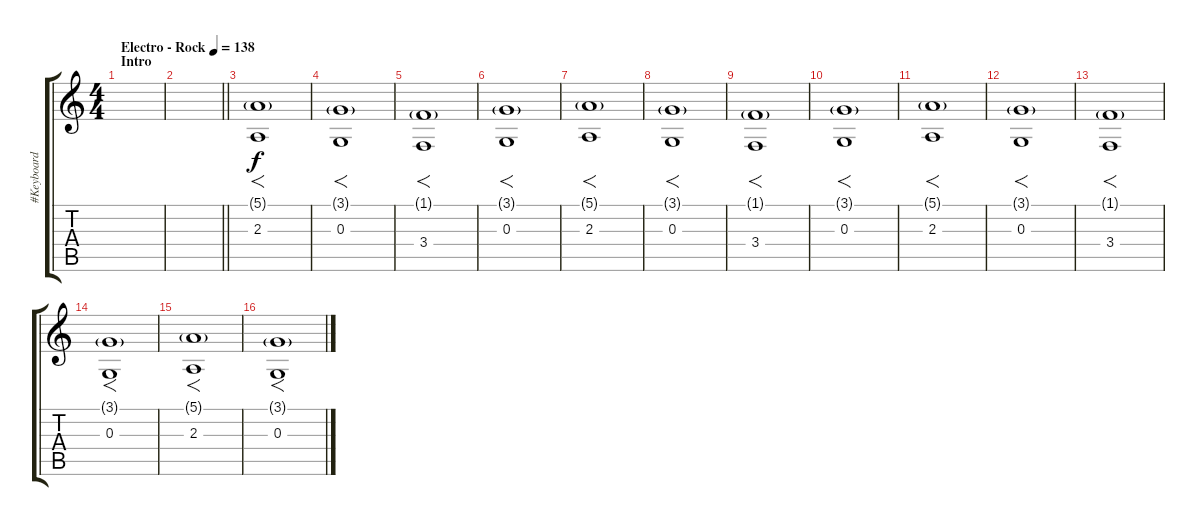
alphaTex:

\track ("#Keyboard 2 (mixed sound)" "#Keyboard ") {instrument drawbarorgan}
\staff {score tabs}
\tuning (E4 B3 G3 D3 A2 D2) {hide}
\ts (4 4)
\section ("" "Intro")
\tempo (138 "Electro - Rock")
\clef g2
\ks c
|
\barLineRight lightlight
|
(5.1{g} 2.3).1{f} |
(3.1{g} 0.3).1{f} |
(1.1{g} 3.4).1{f} |
(3.1{g} 0.3).1{f} |
(5.1{g} 2.3).1{f} |
(3.1{g} 0.3).1{f} |
(1.1{g} 3.4).1{f} |
(3.1{g} 0.3).1{f} |
(5.1{g} 2.3).1{f} |
(3.1{g} 0.3).1{f} |
(1.1{g} 3.4).1{f} |
(3.1{g} 0.3).1{f} |
(5.1{g} 2.3).1{f} |
(3.1{g} 0.3).1{f}
